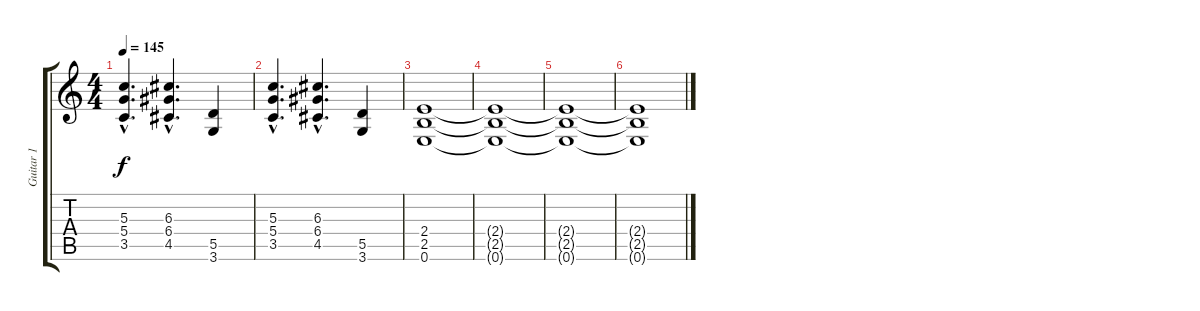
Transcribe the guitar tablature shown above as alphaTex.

\track ("Guitar 1" "Guitar 1") {instrument distortionguitar}
\staff {score tabs}
\tuning (E4 B3 G3 D3 A2 E2) {hide}
\ts (4 4)
\tempo 145
\clef g2
\ks c
(5.3{hac} 5.4{hac} 3.5{hac}).4{d dy f} (6.3{hac} 6.4{hac} 4.5{hac}).4{d} (5.5 3.6).4 |
(5.3{hac} 5.4{hac} 3.5{hac}).4{d} (6.3{hac} 6.4{hac} 4.5{hac}).4{d} (5.5 3.6).4 |
(2.4 2.5 0.6).1{volume 2} |
(2.4{t} 2.5{t} 0.6{t}).1 |
(2.4{t} 2.5{t} 0.6{t}).1 |
(2.4{t} 2.5{t} 0.6{t}).1
